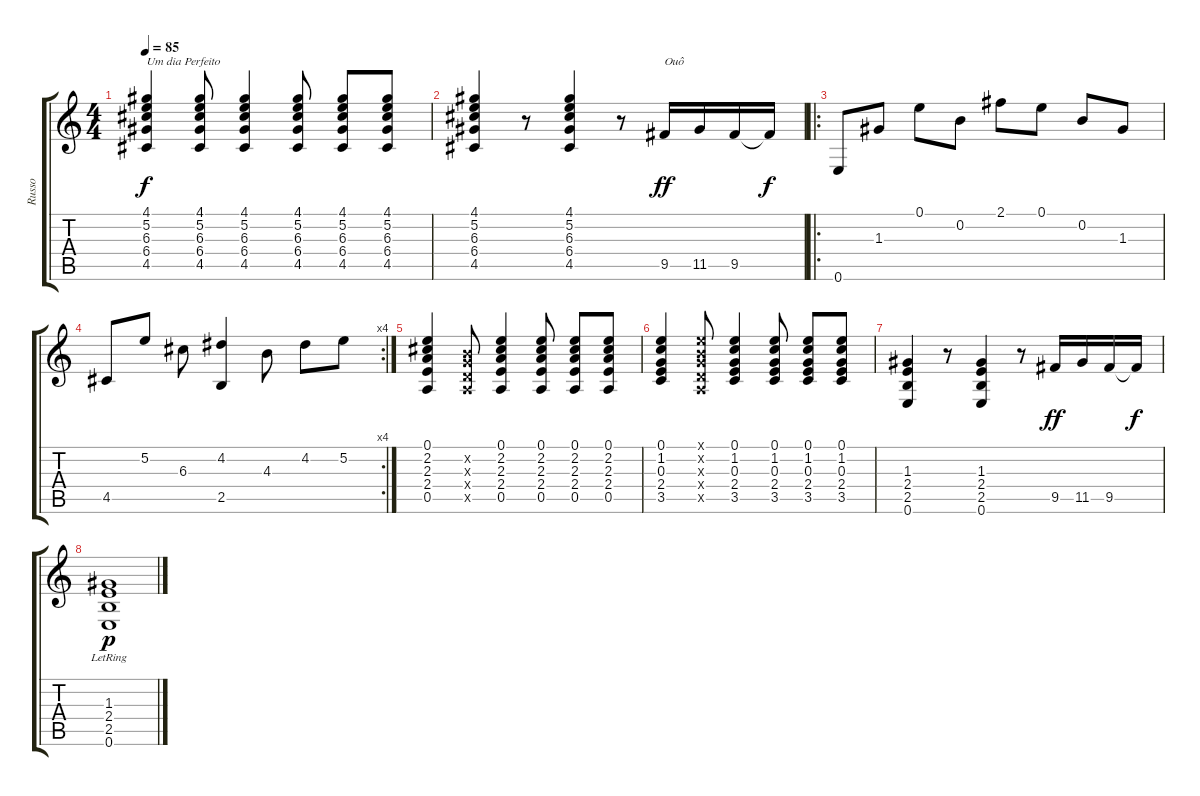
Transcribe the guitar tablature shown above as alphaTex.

\track ("Russo" "Russo") {instrument acousticguitarsteel}
\staff {score tabs}
\tuning (E4 B3 G3 D3 A2 E2) {hide}
\ts (4 4)
\tempo 85
\clef g2
\ks c
(4.1 5.2 6.3 6.4 4.5).4{txt "Um dia Perfeito" dy f} (4.1 5.2 6.3 6.4 4.5).8 (4.1 5.2 6.3 6.4 4.5).4 (4.1 5.2 6.3 6.4 4.5).8 (4.1 5.2 6.3 6.4 4.5).8 (4.1 5.2 6.3 6.4 4.5).8 |
(4.1 5.2 6.3 6.4 4.5).4 r.8 (4.1 5.2 6.3 6.4 4.5).4 r.8 9.5.16{txt "Ouô" dy ff} 11.5.16 9.5.16 9.5{t}.16{dy f} |
\ro
0.6.8{volume 16} 1.3.8 0.1.8 0.2.8 2.1.8 0.1.8 0.2.8 1.3.8 |
\rc 4
4.5.8 5.2.8 6.3.8 (4.2 2.5).4 4.3.8 4.2.8 5.2.8 |
(0.1 2.2 2.3 2.4 0.5).4{volume 8} (0.2{x} 0.3{x} 0.4{x} 0.5{x}).8 (0.1 2.2 2.3 2.4 0.5).4 (0.1 2.2 2.3 2.4 0.5).8 (0.1 2.2 2.3 2.4 0.5).8 (0.1 2.2 2.3 2.4 0.5).8 |
(0.1 1.2 0.3 2.4 3.5).4 (0.1{x} 0.2{x} 0.3{x} 0.4{x} 0.5{x}).8 (0.1 1.2 0.3 2.4 3.5).4 (0.1 1.2 0.3 2.4 3.5).8 (0.1 1.2 0.3 2.4 3.5).8 (0.1 1.2 0.3 2.4 3.5).8 |
(1.3 2.4 2.5 0.6).4 r.8 (1.3 2.4 2.5 0.6).4 r.8 9.5.16{dy ff} 11.5.16 9.5.16 9.5{t}.16{dy f} |
(1.3{lr} 2.4{lr} 2.5{lr} 0.6{lr}).1{dy p}
